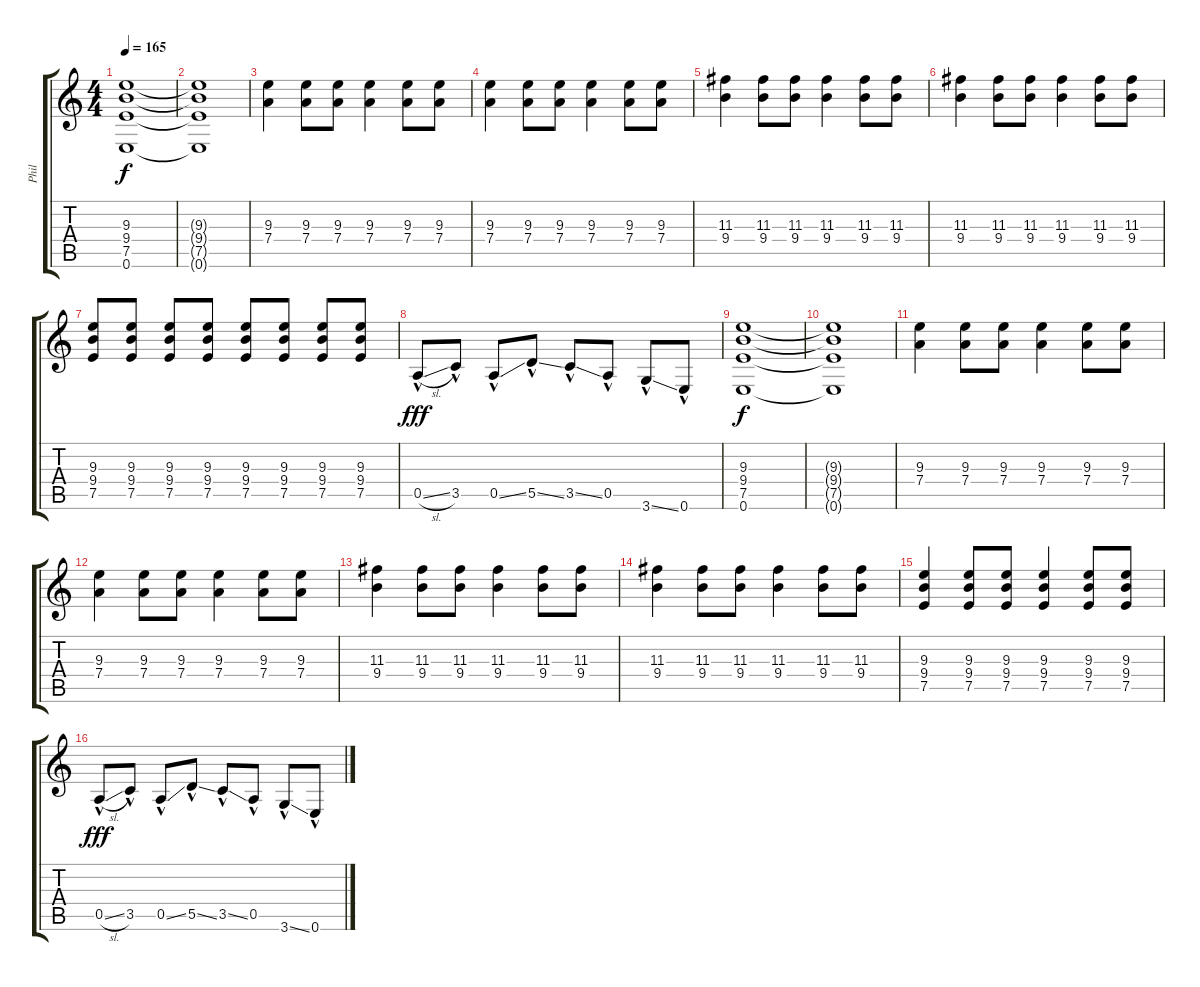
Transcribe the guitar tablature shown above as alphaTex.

\track ("Phil" "Phil") {instrument distortionguitar}
\staff {score tabs}
\tuning (E4 B3 G3 D3 A2 E2) {hide}
\ts (4 4)
\tempo 165
\clef g2
\ks c
(9.3 9.4 7.5 0.6).1{dy f} |
(9.3{t} 9.4{t} 7.5{t} 0.6{t}).1 |
(9.3 7.4).4 (9.3 7.4).8 (9.3 7.4).8 (9.3 7.4).4 (9.3 7.4).8 (9.3 7.4).8 |
(9.3 7.4).4 (9.3 7.4).8 (9.3 7.4).8 (9.3 7.4).4 (9.3 7.4).8 (9.3 7.4).8 |
(11.3 9.4).4 (11.3 9.4).8 (11.3 9.4).8 (11.3 9.4).4 (11.3 9.4).8 (11.3 9.4).8 |
(11.3 9.4).4 (11.3 9.4).8 (11.3 9.4).8 (11.3 9.4).4 (11.3 9.4).8 (11.3 9.4).8 |
(9.3 9.4 7.5).8 (9.3 9.4 7.5).8 (9.3 9.4 7.5).8 (9.3 9.4 7.5).8 (9.3 9.4 7.5).8 (9.3 9.4 7.5).8 (9.3 9.4 7.5).8 (9.3 9.4 7.5).8 |
0.5{sl hac}.8{dy fff} 3.5{hac}.8 0.5{ss hac}.8 5.5{ss hac}.8 3.5{ss hac}.8 0.5{hac}.8 3.6{ss hac}.8 0.6{hac}.8 |
(9.3 9.4 7.5 0.6).1{dy f} |
(9.3{t} 9.4{t} 7.5{t} 0.6{t}).1 |
(9.3 7.4).4 (9.3 7.4).8 (9.3 7.4).8 (9.3 7.4).4 (9.3 7.4).8 (9.3 7.4).8 |
(9.3 7.4).4 (9.3 7.4).8 (9.3 7.4).8 (9.3 7.4).4 (9.3 7.4).8 (9.3 7.4).8 |
(11.3 9.4).4 (11.3 9.4).8 (11.3 9.4).8 (11.3 9.4).4 (11.3 9.4).8 (11.3 9.4).8 |
(11.3 9.4).4 (11.3 9.4).8 (11.3 9.4).8 (11.3 9.4).4 (11.3 9.4).8 (11.3 9.4).8 |
(9.3 9.4 7.5).4 (9.3 9.4 7.5).8 (9.3 9.4 7.5).8 (9.3 9.4 7.5).4 (9.3 9.4 7.5).8 (9.3 9.4 7.5).8 |
0.5{sl hac}.8{dy fff} 3.5{hac}.8 0.5{ss hac}.8 5.5{ss hac}.8 3.5{ss hac}.8 0.5{hac}.8 3.6{ss hac}.8 0.6{hac}.8
